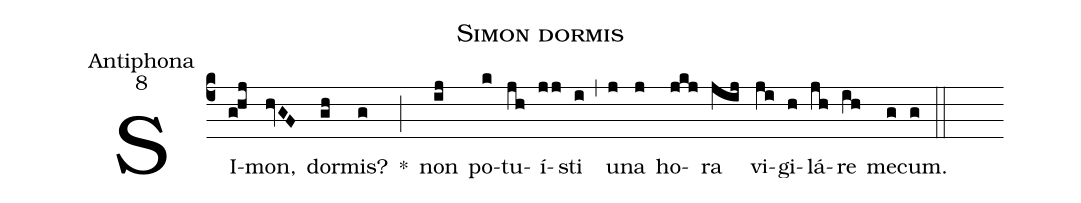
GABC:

name:Simon dormis;
office-part:Antiphona;
mode:8;
%%
(c4)
SI(g!hj)mon,(hvGF) dor(gh)mis?(g) *(;)
non(ij) po(k)tu(jh)í(jj)sti(i) (,)
u(j)na(j) ho(jkj)ra(jij) vi(ji)gi(h)lá(jh)re(ih) me(g)cum.(g) (::)
